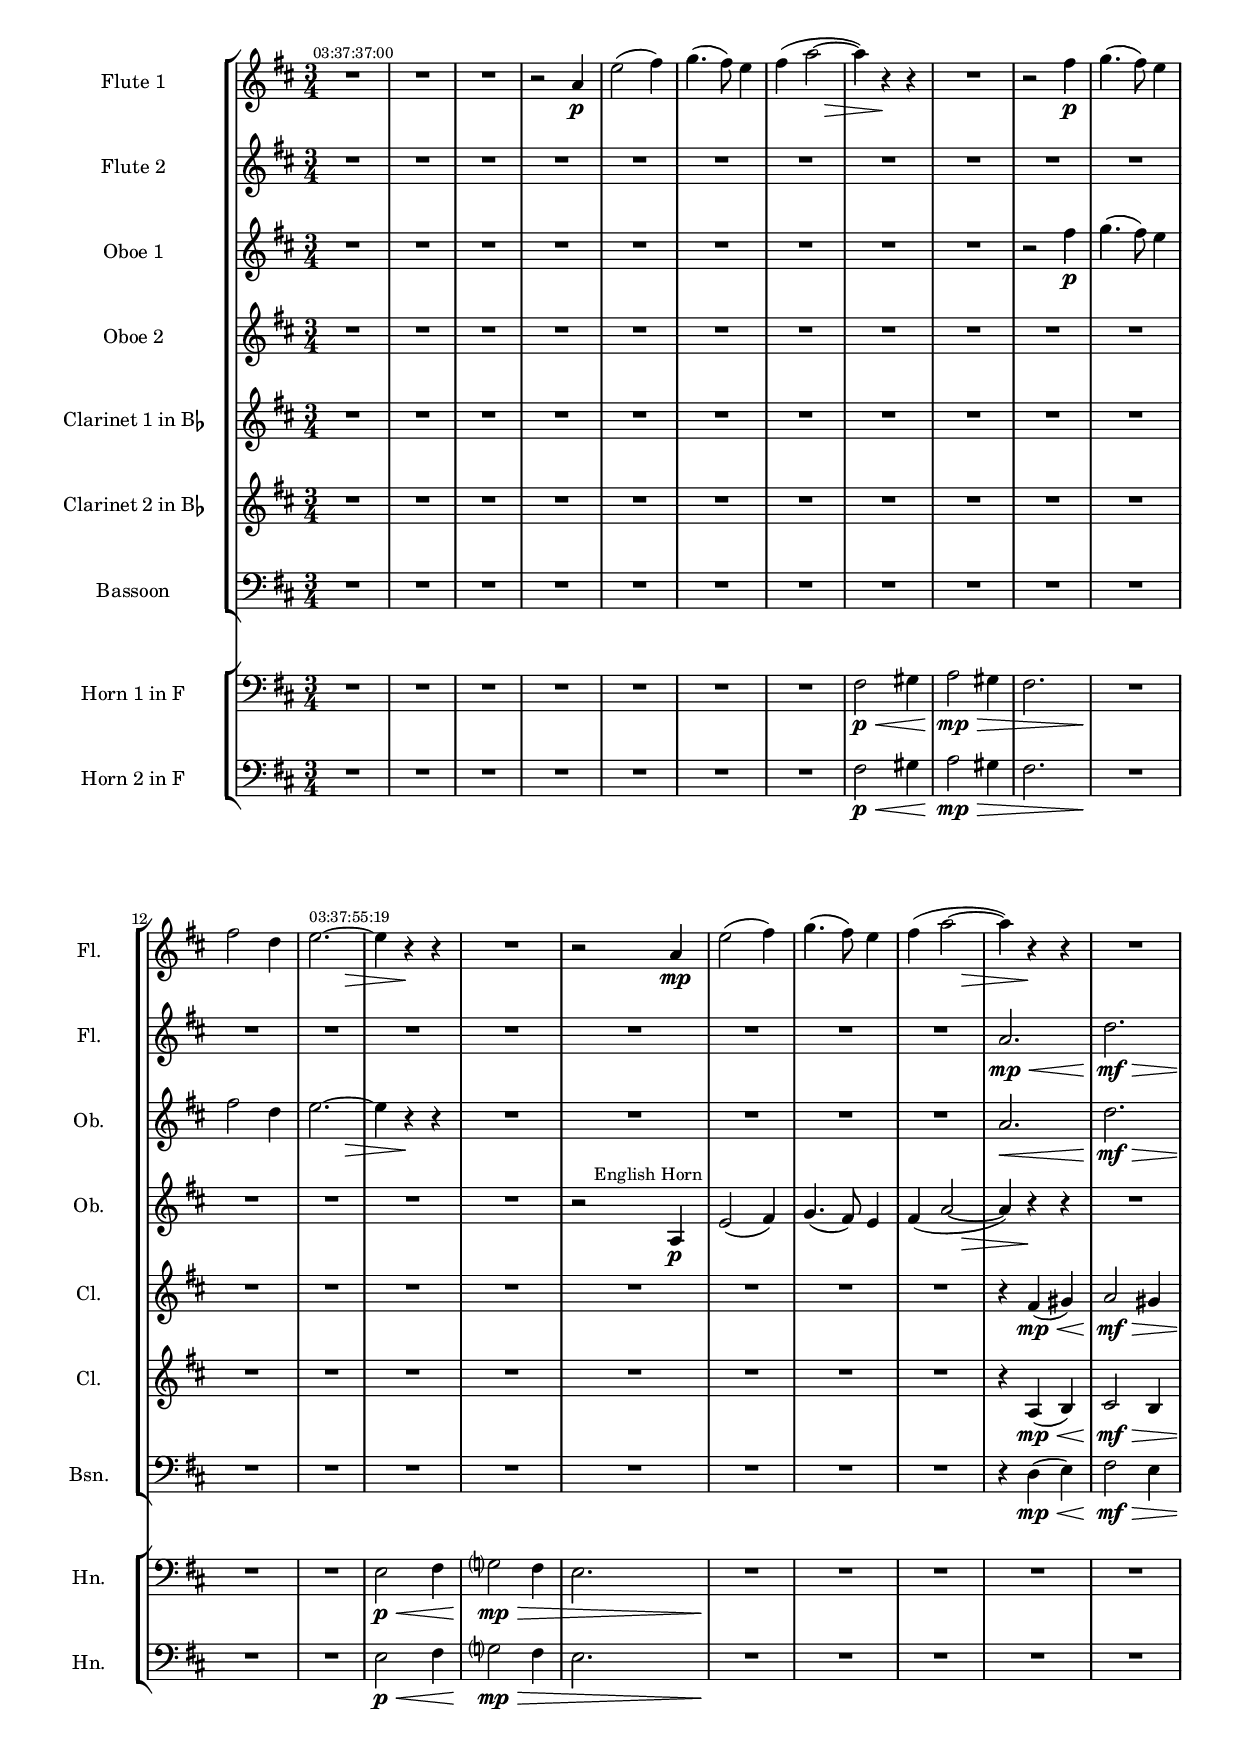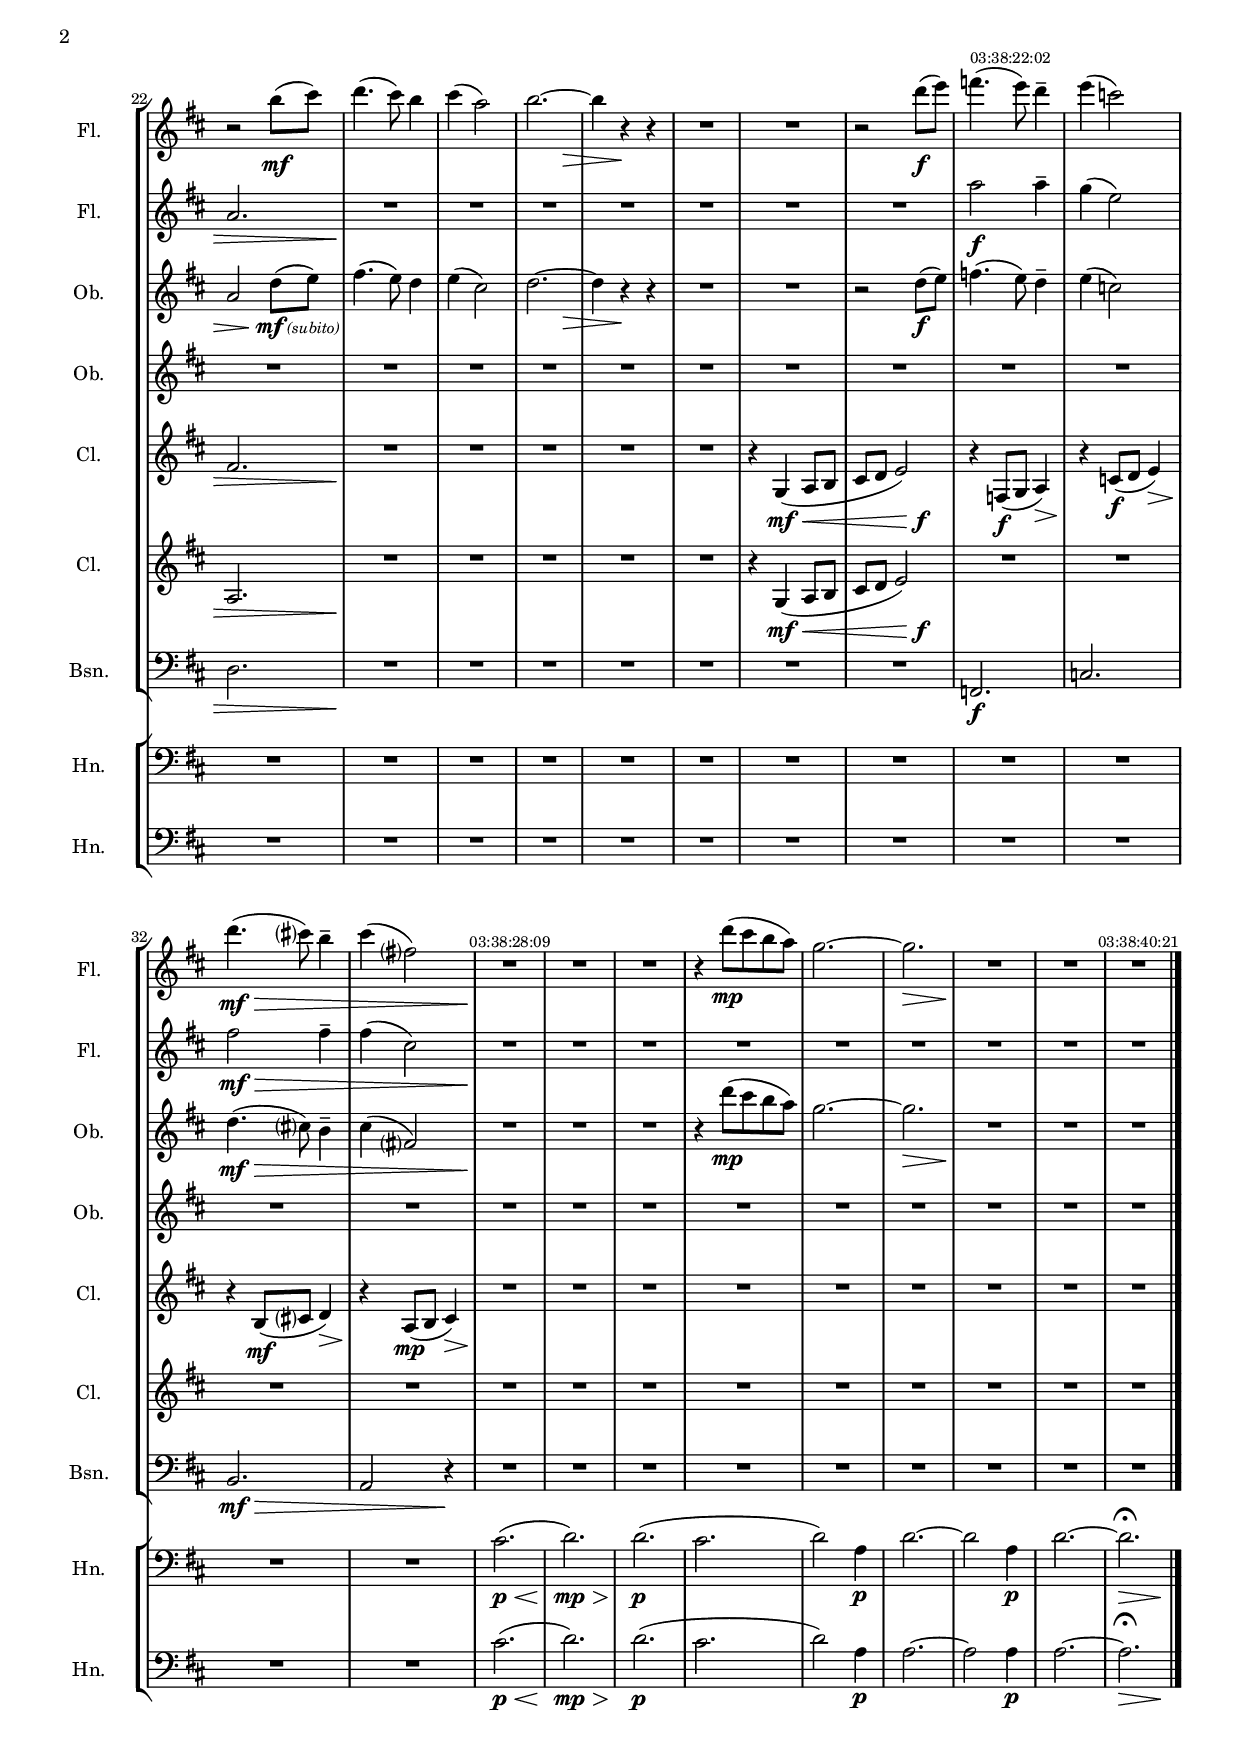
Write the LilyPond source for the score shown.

\version "2.16.0"
\include "english.ly"

#(set-global-staff-size 17)
\paper {
  indent = 3.0\cm  % space for instrumentName
  short-indent = 1.5\cm  % space for shortInstrumentName
}

\version "2.24.0"
\include "english.ly"

fluteOneNotes = \relative c'' {

	\time 3/4
	\key d \major
	\set tieWaitForNote = ##t
	\override Score.RehearsalMark.self-alignment-X = #LEFT

	\tag #'part { R2.*3 }
	\tag #'score { 
		R2.*3^\markup { \left-align \tiny "03:37:37:00" }
	}
	
	r2 a4\p |
	e'2( fs4) |
	g4.( fs8) e4 |
	fs( 
		<< a2~ {s4 s\> } >> |
	a4) r\! r | 
	
	\tag #'part { \break }
	
	R2.
	
	r2 fs4\p |
	g4.( fs8) e4 |
	fs2 d4 |
	\tag #'part { << e2.~ {s2 s4\> } >> | }
	\tag #'score {
		<< {e2.~^\markup { \left-align \tiny "03:37:55:19" }} {s2 s4\> } >> |		
	} 
	e4 r\! r |
	
	R2. 
	
	\tag #'part { \break }
	
	r2 a,4\mp |
	e'2( fs4) |
	g4.( fs8) e4 |
	fs(
		<< a2~ {s4 s\> } >> |
	a4) r\! r |
	
	R2.
	
	\tag #'part { \break }
	
	r2 b8\mf( cs) |
	d4.( cs8) b4 |
	cs( a2) |
	<< b2.~ {s2 s4\> } >> |
	b4 r\! r |
	
	R2.*2
	
	\tag #'part { \break }
	
	r2 d8\f( e) |
	\tag #'part { f4.( e8) d4-- | }
	\tag #'score {
		f4.(^\markup { \left-align \tiny "03:38:22:02" } e8) d4-- |		
	}
	e( c2) |
	d4.\mf\>( cs?8) b4-- | 
	cs( fs,?2) |
	
	\tag #'part { \break }
	
	\tag #'part { R2.*3\! }
	\tag #'score { R2.*3\!^\markup { \left-align \tiny "03:38:28:09" }}
	
	r4 d'8\mp( cs b a) |
	g2.~ |
	g2.\> |
	
	\tag #'part { R2.*3\! }
	\tag #'score { 
		R2.*2\! 
		R2.^\markup { \left-align \tiny "03:38:40:21" }
	}
	\bar "|."
		
}

\version "2.15.43"
\include "english.ly"

fluteTwoNotes = \relative c'' {

	\time 3/4
	\key d \major
	\set tieWaitForNote = ##t
	
	R2.*19
	
	a2.\mp\< |
	d2.\mf\!\> |
	a2. |
	
	R2.*7\!
	
	\tag #'part { \break }
	
	a'2\f a4-- |
	g(e2) |
	fs2\mf\> fs4--
	fs(cs2)
	
	R2.*9\!
	
	\bar "|."
		
}

\version "2.24.0"
\include "english.ly"

 #(ly:set-option 'relative-includes #t)
\version "2.24.0"
\include "english.ly"

% calculate x-alignment based on attribute text + dynamic text
% this has to be a markup-command to get stencil-extent based on (interpret-markup layout props ...)
#(define-markup-command (center-dyn layout props atr-text dyn)(markup? string?)
  "x-align on center of dynamic"
  (let* (
          (text (string-append " " atr-text))
          (atr-stencil (interpret-markup layout props (markup #:normal-text #:tiny #:italic text)))
          (dyn-stencil (interpret-markup layout props (markup #:dynamic dyn)))
          (atr-x-ext (ly:stencil-extent atr-stencil X))
          (dyn-x-ext (ly:stencil-extent dyn-stencil X))
          (atr-x (- (cdr atr-x-ext)(car atr-x-ext)))
          (dyn-x (- (cdr dyn-x-ext)(car dyn-x-ext)))
          (x-align
            (* (-
                 (/ (+ atr-x (/ dyn-x 2)) (+ atr-x dyn-x) )
                 0.5) -2)
          )
        )
        (interpret-markup layout props (markup #:halign x-align #:concat (#:dynamic dyn #:normal-text #:tiny #:italic text)))
))
% define a 'new' attributed dynamic script
#(define (make-atr-dynamic-script atr dyn)
        (let ((dynamic (make-dynamic-script (markup #:center-dyn atr dyn))))
             (ly:music-set-property! dynamic 'tweaks (acons 'X-offset 0 (ly:music-property dynamic 'tweaks)))
             dynamic))


% define some attributed dynamics
subp = #(make-atr-dynamic-script "(subito)" "mf")

oboeOneNotes = \relative c'' {

	\time 3/4
	\key d \major
	\set tieWaitForNote = ##t
	
	R2.*9
	r2 fs4\p |
	g4.( fs8) e4 |
	fs2 d4 |
	<< e2.~ {s2 s4\> } >> | 
	e4 r\! r |
	
	\tag #'part { \break }
	
	R2.*5
	a,2.\< |
	d2.\mf\> |
	a2 d8\subp( e) |

	\tag #'part { \break }
	
	fs4.( e8) d4 |
	e( cs2) |
	<< d2.~ {s2 s4\> } >> |
	d4 r\! r |
	
	R2.*2

	\tag #'part { \break }

	r2 d8\f( e) |
	f4.( e8) d4-- |
	e( c2) |
	d4.\mf\>( cs?8) b4-- | 
	cs( fs,?2) |
	
	\tag #'part { \break }

	R4*9\!
	r4 d''8\mp( cs b a) |
	g2.~ |
	g2.\> |

	R2.*3\!
		
	\bar "|."
		
}

\version "2.24.0"
\include "english.ly"

englishHornNotes = \relative c' {
	
	\tag #'part { \bar "||" \key d \major }
	
	\tag #'part { r2 a4\p^\markup { \halign #0.4 "English Horn"} | }
	\tag #'score { r2 a4\p^\markup { \smaller \halign #0.4 "English Horn"} | }
	
	\tag #'part { e'2( fs?4) | }
	\tag #'score { e2( fs4) | }
	
	\tag #'part { \break }
	
	\tag #'part { g?4.( fs8) e4 | }
	\tag #'score { g4.( fs8) e4 | }
	
	fs( 
		<< a2~ {s4 s\> } >> |
	a4) r\! r |
	
	R2.*22 
		
	\bar "|."	
	
}
oboeTwoNotes = \relative c' {

	\time 3/4
	\key d \major
	\set tieWaitForNote = ##t
	\textLengthOn	
	R2.*15 |

	\tag #'part { \transpose a e' \englishHornNotes }
	
	\tag #'score { \englishHornNotes }
		
}

\version "2.24.0"
\include "english.ly"

clarinetOneNotes = \relative c' {

	\time 3/4
	\key d \major
	\set tieWaitForNote = ##t

	R2.*19 |
	
	r4 fs\mp\<( gs) |
	a2\mf\>gs4 |
	fs2. |
	
	\tag #'part { \break }
	
	R2.*5\! |
	
	r4 g,\mf\<( a8 b |
	\tag #'part { cs? }
	\tag #'score { cs } 
	d << {e2)} {s4 s4\f} >> |
	
	r4 f,8\f( g a4)\>
	
	\tag #'part { \break }

	r4\! c8\f( d e4)\>
	r4\! b8\mf( cs? d4)\>
	r4\! a8\mp( b cs4)\>
	
	R2.*9\!
		
	\bar "|."
		
}

\version "2.24.0"
\include "english.ly"

clarinetTwoNotes = \relative c' {

	\time 3/4
	\key d \major
	\set tieWaitForNote = ##t

	R2.*19 |
	r4 a\mp\<( b) |
	\tag #'part { cs?2\mf\>b4 | }
	\tag #'score { cs2\mf\>b4 | }
	a2. |
	
	\tag #'part { \break }
	
	R2.*5\! |
	
	r4 g\mf\<( a8 b |
	\tag #'part { cs?8 d << {e2)} {s4 s4\f} >> | }
	\tag #'score { cs8 d << {e2)} {s4 s4\f} >> | }

	R2.*13
		
	\bar "|."
		
}

\version "2.24.0"
\include "english.ly"

bassoonNotes = \relative c {

	\time 3/4
	\key d \major
	\clef bass
	\set tieWaitForNote = ##t

	R2.*19 |
	
	r4 d\mp\<( e) |
	\tag #'part { fs?2\mf\>e4 | }
	\tag #'score { fs2\mf\>e4 | }
	d2. |
	
	R2.*7\! |
	
	\tag #'part { \break }
	
	f,2.\f |
	c' |
	b\mf\> |
	a2 r4\! |
	
	R2.*9
		
	\bar "|."
		
}


\version "2.24.0"
\include "english.ly"

hornOneNotes = \relative c {

	\time 3/4
	\key d \major
	\tag #'score { \clef bass }
	\set tieWaitForNote = ##t

	R2.*7 |
	
	\tag #'part { fs?2\p\< gs4 | }
	\tag #'score { fs2\p\< gs4 | } 
	a2\mp\> gs4 |
	fs2. |
	
	R2.*3\! |

	\tag #'part { \break }

	e2\p\< fs4 |
	g?2\mp\> fs4 | 
	e2. |
	
	R2.*17\! |
	
	cs'2.\p\<( |
	d2.\mp\>) |
	
	\tag #'part { \break }
	
	d2.\p( |
	cs2. |
	d2) a4\p |
	d2. ~ |
	d2 a4\p |
	d2. ~ |
	\tag #'score { \override Script.padding = #1 }
	<< {d2.\fermata } {s4\> s4 s4\!} >>
	
	\bar "|."
	\tag #'part {
		\override Score.RehearsalMark.direction = #DOWN
		\override Score.RehearsalMark.self-alignment-X = #RIGHT  
		\override Score.RehearsalMark.font-size = #0
		\mark "00:01:06:09"			
	}	
}

\version "2.16.0"
\include "english.ly"

\layout { ragged-right = ##f }

hornTwoNotes = \relative c {

	\time 3/4
	\key d \major
	\tag #'score { \clef bass }
	\set tieWaitForNote = ##t

	R2.*7 |
	
	\tag #'part { fs?2\p\< gs4 | }
	\tag #'score { fs2\p\< gs4 | } 
	a2\mp\> gs4 |
	fs2. |
	
	R2.*3\! |

	\tag #'part { \break }

	e2\p\< fs4 |
	g?2\mp\> fs4 | 
	e2. |
	
	R2.*17\! |
	
	cs'2.\p\<( |
	d2.\mp\>) |
	
	\tag #'part { \break }
	
	d2.\p( |
	cs2. |
	d2) a4\p |
	a2. ~ |
	a2 a4\p |
	a2. ~ |
	\tag #'score { \override Script #'padding = #1.5 }
	<< {a2.\fermata } {s4\> s4 s4\!} >>
	
	\bar "|."
	\tag #'part {
		\override Score.RehearsalMark #'direction = #DOWN
		\override Score.RehearsalMark #'self-alignment-X = #RIGHT  
		\override Score.RehearsalMark #'font-size = #0
		\mark "00:01:06:09"			
	}	
}


<<
	\new StaffGroup = "StaffGroup_woodwinds" <<
		\new Staff = "Staff_flute1" {
			\set Staff.instrumentName = #"Flute 1"
			\set Staff.shortInstrumentName = #"Fl."
			% midiInstrument may be set here as well
			\removeWithTag #'part \fluteOneNotes		
		}
		\new Staff = "Staff_flute2" {
			\set Staff.instrumentName = #"Flute 2"
			\set Staff.shortInstrumentName = #"Fl."
			% midiInstrument may be set here as well
			\removeWithTag #'part \fluteTwoNotes
		}
		\new Staff = "Staff_oboe1" {
			\set Staff.instrumentName = #"Oboe 1"
			\set Staff.shortInstrumentName = #"Ob."
			% midiInstrument may be set here as well
			\removeWithTag #'part \oboeOneNotes
		}
		\new Staff = "Staff_oboe2" {
			\set Staff.instrumentName = #"Oboe 2"
			\set Staff.shortInstrumentName = #"Ob."
			% midiInstrument may be set here as well
			\keepWithTag #'score \oboeTwoNotes
		}
		\new Staff = "Staff_clarinet1" {
			\set Staff.instrumentName = 
			\markup { \concat { "Clarinet 1 in B" \flat }}
			\set Staff.shortInstrumentName = #"Cl."
			% midiInstrument may be set here as well
			\keepWithTag #'score \clarinetOneNotes
		}
		\new Staff = "Staff_clarinet2" {
			\set Staff.instrumentName = 
			\markup { \concat { "Clarinet 2 in B" \flat }}
			\set Staff.shortInstrumentName = #"Cl."
			% midiInstrument may be set here as well
			\keepWithTag #'score \clarinetTwoNotes
		}
		\new Staff = "Staff_bassoon" {
			\set Staff.instrumentName = #"Bassoon"
			\set Staff.shortInstrumentName = #"Bsn."
			% midiInstrument may be set here as well
			\keepWithTag #'score \bassoonNotes 
		}
	>>
	\new StaffGroup = "StaffGroup_brass" <<
		\new Staff = "Staff_horn1" {
			\set Staff.instrumentName = "Horn 1 in F"
			\set Staff.shortInstrumentName = "Hn."
			\keepWithTag #'score \hornOneNotes
		}
		\new Staff = "Staff_horn2" {
			\set Staff.instrumentName = "Horn 2 in F"
			\set Staff.shortInstrumentName = "Hn."
			\keepWithTag #'score \hornTwoNotes
		}
	>>
>>
